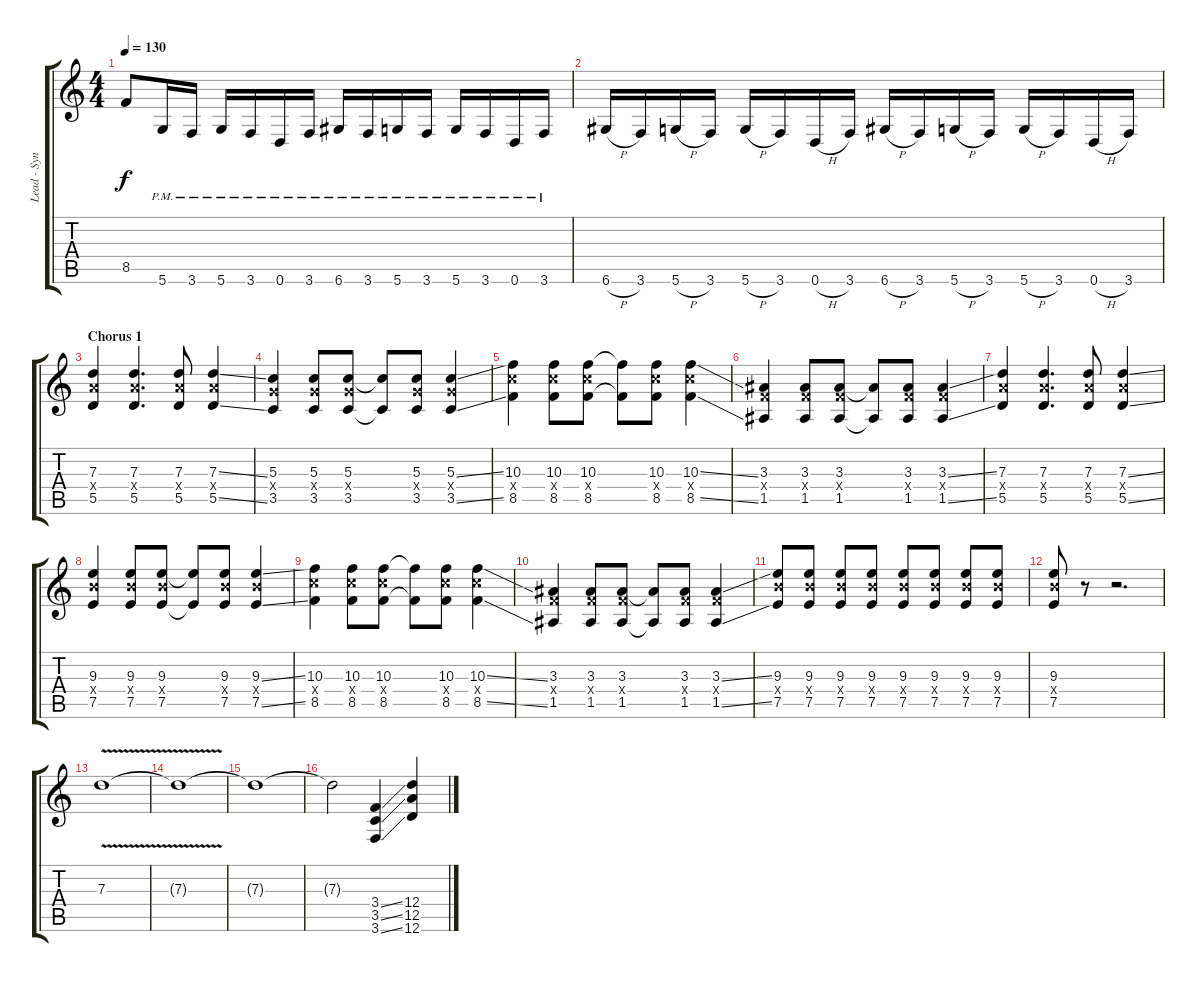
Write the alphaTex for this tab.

\track ("Lead - Synyster Gates" "Lead - Syn") {instrument distortionguitar}
\staff {score tabs}
\tuning (E4 B3 G3 D3 A2 D2) {hide}
\ts (4 4)
\tempo 130
\clef g2
\ks c
8.5.8{dy f} 5.6{pm}.16 3.6{pm}.16 5.6{pm}.16 3.6{pm}.16 0.6{pm}.16 3.6{pm}.16 6.6{pm}.16 3.6{pm}.16 5.6{pm}.16 3.6{pm}.16 5.6{pm}.16 3.6{pm}.16 0.6{pm}.16 3.6{pm}.16 |
6.6{h}.16 3.6.16 5.6{h}.16 3.6.16 5.6{h}.16 3.6.16 0.6{h}.16 3.6.16 6.6{h}.16 3.6.16 5.6{h}.16 3.6.16 5.6{h}.16 3.6.16 0.6{h}.16 3.6.16 |
\section ("" "Chorus 1")
(7.3 7.4{x} 5.5).4 (7.3 7.4{x} 5.5).4{d} (7.3 7.4{x} 5.5).8 (7.3{ss} 7.4{x} 5.5{ss}).4 |
(5.3 5.4{x} 3.5).4 (5.3 5.4{x} 3.5).8 (5.3 5.4{x} 3.5).8 (5.3{t} 3.5{t}).8 (5.3 5.4{x} 3.5).8 (5.3{ss} 5.4{x} 3.5{ss}).4 |
(10.3 10.4{x} 8.5).4 (10.3 10.4{x} 8.5).8 (10.3 10.4{x} 8.5).8 (10.3{t} 8.5{t}).8 (10.3 10.4{x} 8.5).8 (10.3{ss} 10.4{x} 8.5{ss}).4 |
(3.3 3.4{x} 1.5).4 (3.3 3.4{x} 1.5).8 (3.3 3.4{x} 1.5).8 (3.3{t} 1.5{t}).8 (3.3 3.4{x} 1.5).8 (3.3{ss} 3.4{x} 1.5{ss}).4 |
(7.3 7.4{x} 5.5).4 (7.3 7.4{x} 5.5).4{d} (7.3 7.4{x} 5.5).8 (7.3{ss} 7.4{x} 5.5{ss}).4 |
(9.3 9.4{x} 7.5).4 (9.3 9.4{x} 7.5).8 (9.3 9.4{x} 7.5).8 (9.3{t} 7.5{t}).8 (9.3 9.4{x} 7.5).8 (9.3{ss} 9.4{x} 7.5{ss}).4 |
(10.3 10.4{x} 8.5).4 (10.3 10.4{x} 8.5).8 (10.3 10.4{x} 8.5).8 (10.3{t} 8.5{t}).8 (10.3 10.4{x} 8.5).8 (10.3{ss} 10.4{x} 8.5{ss}).4 |
(3.3 3.4{x} 1.5).4 (3.3 3.4{x} 1.5).8 (3.3 3.4{x} 1.5).8 (3.3{t} 1.5{t}).8 (3.3 3.4{x} 1.5).8 (3.3{ss} 3.4{x} 1.5{ss}).4 |
(9.3 9.4{x} 7.5).8 (9.3 9.4{x} 7.5).8 (9.3 9.4{x} 7.5).8 (9.3 9.4{x} 7.5).8 (9.3 9.4{x} 7.5).8 (9.3 9.4{x} 7.5).8 (9.3 9.4{x} 7.5).8 (9.3 9.4{x} 7.5).8 |
(9.3 9.4{x} 7.5).8 r.8 r.2{d} |
7.3{v}.1 |
7.3{t}.1 |
7.3{t}.1 |
7.3{t}.2 (3.4{ss} 3.5{ss} 3.6{ss}).4 (12.4{ss} 12.5{ss} 12.6{ss}).4
